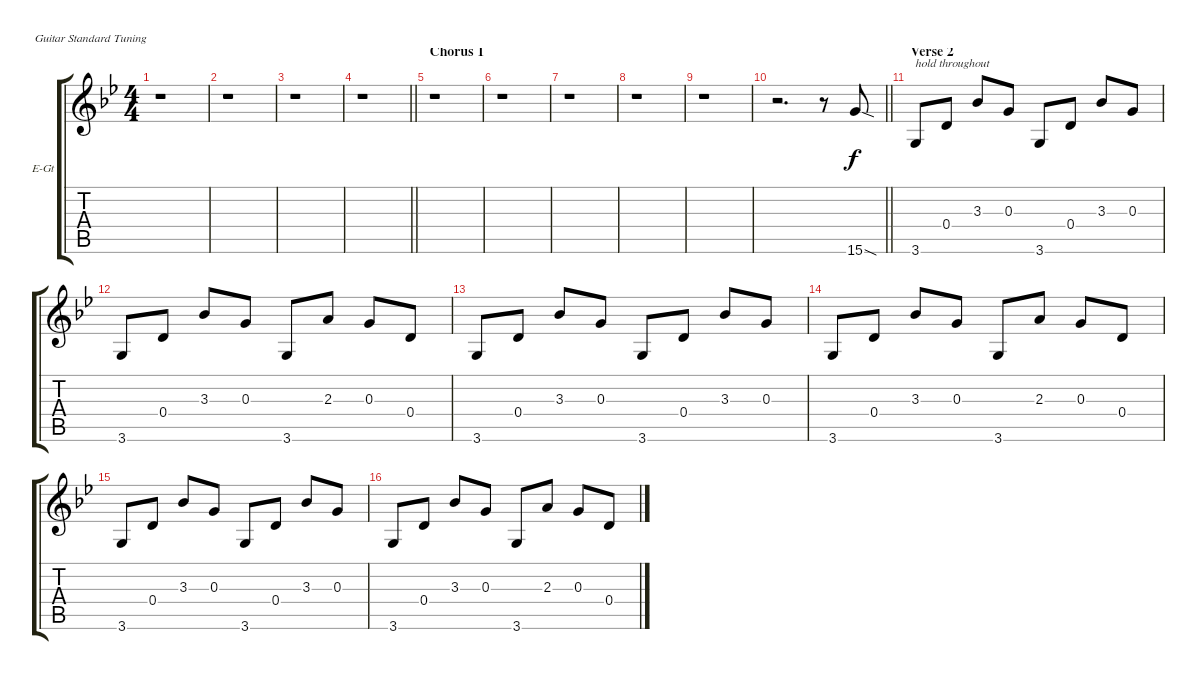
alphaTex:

\bracketExtendMode groupsimilarinstruments
\firstSystemTrackNameOrientation horizontal
\otherSystemsTrackNameOrientation horizontal
\track ("Gtr I" "E-Gt") {instrument distortionguitar}
\staff {score tabs}
\tuning (E4 B3 G3 D3 A2 E2)
\ts (4 4)
\tempo (82 hide)
\clef g2
\ks gminor
r.1{dy f} |
r.1 |
r.1 |
\barLineRight lightlight
r.1 |
\section ("" "Chorus 1")
r.1 |
r.1 |
r.1 |
r.1 |
r.1 |
\barLineRight lightlight
r.2{d} r.8 15.6{sod}.8 |
\section ("" "Verse 2")
3.6.8{txt "hold throughout"} 0.4.8 3.3.8 0.3.8 3.6.8 0.4.8 3.3.8 0.3.8 |
3.6.8 0.4.8 3.3.8 0.3.8 3.6.8 2.3.8 0.3.8 0.4.8 |
3.6.8 0.4.8 3.3.8 0.3.8 3.6.8 0.4.8 3.3.8 0.3.8 |
3.6.8 0.4.8 3.3.8 0.3.8 3.6.8 2.3.8 0.3.8 0.4.8 |
3.6.8 0.4.8 3.3.8 0.3.8 3.6.8 0.4.8 3.3.8 0.3.8 |
3.6.8 0.4.8 3.3.8 0.3.8 3.6.8 2.3.8 0.3.8 0.4.8
